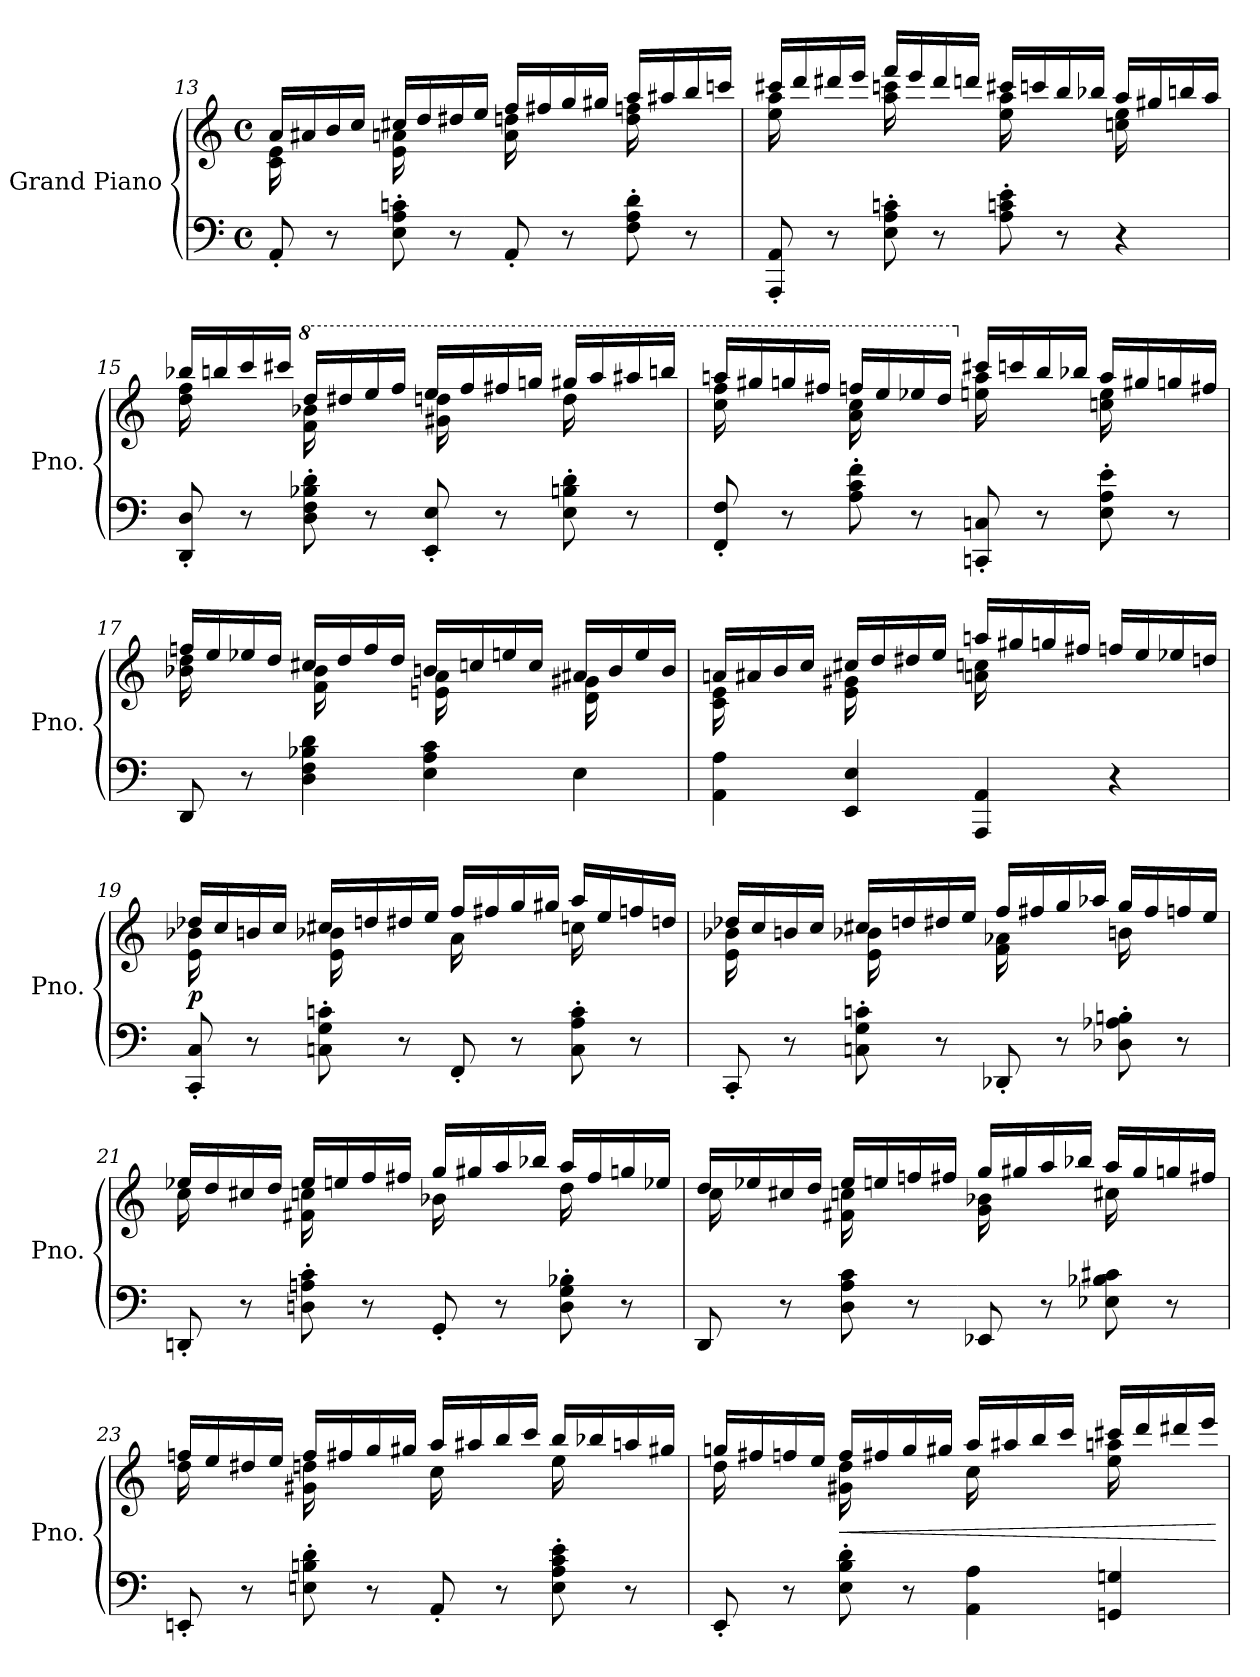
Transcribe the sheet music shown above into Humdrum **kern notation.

**kern	**kern	**dynam
*part1	*part1	*part1
*staff2	*staff1	*staff1/2
*I"Grand Piano	*	*
*I'Pno.	*	*
!!LO:LB:g=z
*clefF4	*clefG2	*
*k[]	*k[]	*
*M4/4	*M4/4	*
*met(c)	*met(c)	*
=13	=13	=13
*	*^	*
8AA'/	16a/LL	16c\ 16e\	.
.	16a#X/	8.ryy	.
8r	16b/	.	.
.	16cc/JJ	.	.
8E\' 8A\' 8cn\'	16cc#X/LL	16e\ 16an\	.
.	16dd/	8.ryy	.
8r	16dd#X/	.	.
.	16ee/JJ	.	.
8AA'/	16ff/LL	16a\ 16ddn\	.
.	16ff#X/	8.ryy	.
8r	16gg/	.	.
.	16gg#X/JJ	.	.
8F\' 8A\' 8d\'	16aa/LL	16dd\ 16ffn\	.
.	16aa#X/	8.ryy	.
8r	16bb/	.	.
.	16cccn/JJ	.	.
!!LO:LB:g=z	!!
=14	=14	=14	=14
8AAA/' 8AA/'	16ccc#X/LL	16ee\ 16aa\	.
.	16ddd/	8.ryy	.
8r	16ddd#X/	.	.
.	16eee/JJ	.	.
8E\' 8A\' 8cn\'	16fff/LL	16aa\ 16cccn\	.
.	16eee/	8.ryy	.
8r	16ddd#/	.	.
.	16dddn/JJ	.	.
8A\' 8cn\' 8e\'	16ccc#X/LL	16ee\ 16aa\	.
.	16cccn/	8.ryy	.
8r	16bb/	.	.
.	16bb-X/JJ	.	.
4r	16aa/LL	16ccn\ 16ee\	.
.	16gg#X/	8.ryy	.
.	16bbn/	.	.
.	16aa/JJ	.	.
!!LO:PB:g=z	!!
=15	=15	=15	=15
8DD/' 8D/'	16bb-X/LL	16dd\ 16ff\	.
.	16bbn/	8.ryy	.
8r	16ccc/	.	.
.	16ccc#X/JJ	.	.
*	*8va	*	*
8D\' 8F\' 8B-X\' 8d\'	16ddd/LL	16ff\ 16bb-X\	.
.	16ddd#X/	8.ryy	.
8r	16eee/	.	.
.	16fff/JJ	.	.
8EE/' 8E/'	16eee/LL	16gg#X\ 16dddn\	.
.	16fff/	8.ryy	.
8r	16fff#X/	.	.
.	16gggn/JJ	.	.
8E\' 8Bn\' 8d\'	16ggg#X/LL	16ddd\	.
.	16aaa/	8.ryy	.
8r	16aaa#X/	.	.
.	16bbbn/JJ	.	.
!!LO:LB:g=z	!!
=16	=16	=16	=16
8FF/' 8F/'	16aaan/LL	16ccc\ 16fff\	.
.	16ggg#X/	8.ryy	.
8r	16gggn/	.	.
.	16fff#X/JJ	.	.
8A\' 8c\' 8f\'	16fffn/LL	16aa\ 16ccc\	.
.	16eee/	8.ryy	.
8r	16eee-X/	.	.
.	16ddd/JJ	.	.
*	*X8va	*	*
8CCn/' 8Cn/'	16ccc#X/LL	16een\ 16aa\	.
.	16cccn/	8.ryy	.
8r	16bb/	.	.
.	16bb-X/JJ	.	.
8E\' 8A\' 8e\'	16aa/LL	16ccn\ 16ee\	.
.	16gg#X/	8.ryy	.
8r	16ggn/	.	.
.	16ff#X/JJ	.	.
!!LO:LB:g=z	!!
=17	=17	=17	=17
8DD/	16ffn/LL	16b-X\ 16dd\	.
.	16ee/	8.ryy	.
8r	16ee-X/	.	.
.	16dd/JJ	.	.
4D\ 4F\ 4B-X\ 4d\	16cc#X/LL	16f\ 16b-\	.
.	16dd/	8.ryy	.
.	16ff/	.	.
.	16dd/JJ	.	.
4E\ 4A\ 4c\	16bn/LL	16en\ 16a\	.
.	16ccn/	8.ryy	.
.	16een/	.	.
.	16cc/JJ	.	.
4E\	16a#X/LL	16d\ 16g#X\	.
.	16b/	8.ryy	.
.	16ee/	.	.
.	16b/JJ	.	.
!!LO:LB:g=z	!!
=18	=18	=18	=18
4AA\ 4A\	16an/LL	16c\ 16e\	.
.	16a#X/	8.ryy	.
.	16b/	.	.
.	16cc/JJ	.	.
4EE/ 4E/	16cc#X/LL	16e\ 16g#X\	.
.	16dd/	8.ryy	.
.	16dd#X/	.	.
.	16ee/JJ	.	.
4AAA/ 4AA/	16aan/LL	16an\ 16ccn\	.
.	16gg#X/	4..ryy	.
.	16ggn/	.	.
.	16ff#X/JJ	.	.
4r	16ffn/LL	.	.
.	16ee/	.	.
.	16ee-X/	.	.
.	16ddn/JJ	.	.
!!LO:LB:g=z	!!
=19	=19	=19	=19
!	!	!	!LO:DY:b
8CC/' 8C/'	16dd-X/LL	16e\ 16b-X\	p
.	16cc/	8.ryy	.
8r	16bn/	.	.
.	16cc/JJ	.	.
8Cn\' 8G\' 8cn\'	16cc#X/LL	16e\ 16b-X\	.
.	16ddn/	8.ryy	.
8r	16dd#X/	.	.
.	16ee/JJ	.	.
8FF'/	16ff/LL	16a\	.
.	16ff#X/	8.ryy	.
8r	16gg/	.	.
.	16gg#X/JJ	.	.
8C\' 8A\' 8c\'	16aa/LL	16ccn\	.
.	16ee/	8.ryy	.
8r	16ffn/	.	.
.	16ddn/JJ	.	.
!!LO:LB:g=z	!!
=20	=20	=20	=20
8CC'/	16dd-X/LL	16e\ 16b-X\	.
.	16cc/	8.ryy	.
8r	16bn/	.	.
.	16cc/JJ	.	.
8Cn\' 8G\' 8cn\'	16cc#X/LL	16e\ 16b-X\	.
.	16ddn/	8.ryy	.
8r	16dd#X/	.	.
.	16ee/JJ	.	.
8DD-X'/	16ff/LL	16f\ 16a-X\	.
.	16ff#X/	8.ryy	.
8r	16gg/	.	.
.	16aa-X/JJ	.	.
8D-X\' 8A-X\' 8Bn\'	16gg/LL	16bn\	.
.	16ff#/	8.ryy	.
8r	16ffn/	.	.
.	16ee/JJ	.	.
!!LO:PB:g=z	!!
=21	=21	=21	=21
8DDn'/	16ee-X/LL	16cc\	.
.	16dd/	8.ryy	.
8r	16cc#X/	.	.
.	16dd/JJ	.	.
8Dn\' 8An\' 8c\'	16ee-/LL	16f#X\ 16ccn\	.
.	16een/	8.ryy	.
8r	16ff/	.	.
.	16ff#X/JJ	.	.
8GG'/	16gg/LL	16b-X\	.
.	16gg#X/	8.ryy	.
8r	16aa/	.	.
.	16bb-X/JJ	.	.
8D\' 8G\' 8B-X\'	16aa/LL	16dd\	.
.	16ff#/	8.ryy	.
8r	16ggn/	.	.
.	16ee-X/JJ	.	.
!!LO:LB:g=z	!!
=22	=22	=22	=22
8DD/	16dd/LL	16cc\	.
.	16ee-X/	8.ryy	.
8r	16cc#X/	.	.
.	16dd/JJ	.	.
8D\ 8A\ 8c\	16ee-/LL	16f#X\ 16ccn\	.
.	16een/	8.ryy	.
8r	16ffn/	.	.
.	16ff#X/JJ	.	.
8EE-X/	16gg/LL	16g\ 16b-X\	.
.	16gg#X/	8.ryy	.
8r	16aa/	.	.
.	16bb-X/JJ	.	.
8E-X\ 8B-X\ 8c#X\	16aa/LL	16cc#X\	.
.	16gg#/	8.ryy	.
8r	16ggn/	.	.
.	16ff#X/JJ	.	.
!!LO:LB:g=z	!!
=23	=23	=23	=23
8EEn'/	16ffn/LL	16dd\	.
.	16ee/	8.ryy	.
8r	16dd#X/	.	.
.	16ee/JJ	.	.
8En\' 8Bn\' 8d\'	16ff/LL	16g#X\ 16ddn\	.
.	16ff#X/	8.ryy	.
8r	16gg/	.	.
.	16gg#X/JJ	.	.
8AA'/	16aa/LL	16cc\	.
.	16aa#X/	8.ryy	.
8r	16bb/	.	.
.	16ccc/JJ	.	.
8E\' 8A\' 8c\' 8e\'	16bb/LL	16ee\	.
.	16bb-X/	8.ryy	.
8r	16aan/	.	.
.	16gg#X/JJ	.	.
!!LO:LB:g=z	!!
=24	=24	=24	=24
8EE'/	16ggn/LL	16dd\	.
.	16ff#X/	8.ryy	.
8r	16ffn/	.	.
.	16ee/JJ	.	.
!	!	!	!LO:HP:b
8E\' 8B\' 8d\'	16ff/LL	16g#X\ 16dd\	<
.	16ff#X/	8.ryy	.
8r	16gg/	.	.
.	16gg#X/JJ	.	.
4AA\ 4A\	16aa/LL	16cc\	.
.	16aa#X/	8.ryy	.
.	16bb/	.	.
.	16ccc/JJ	.	.
4GGn/ 4Gn/	16ccc#X/LL	16ee\ 16aan\	.
.	16ddd/	8.ryy	.
.	16ddd#X/	.	.
.	16eee/JJ	.	.
*	*v	*v	*
.	.	[
=	=	=
*-	*-	*-
